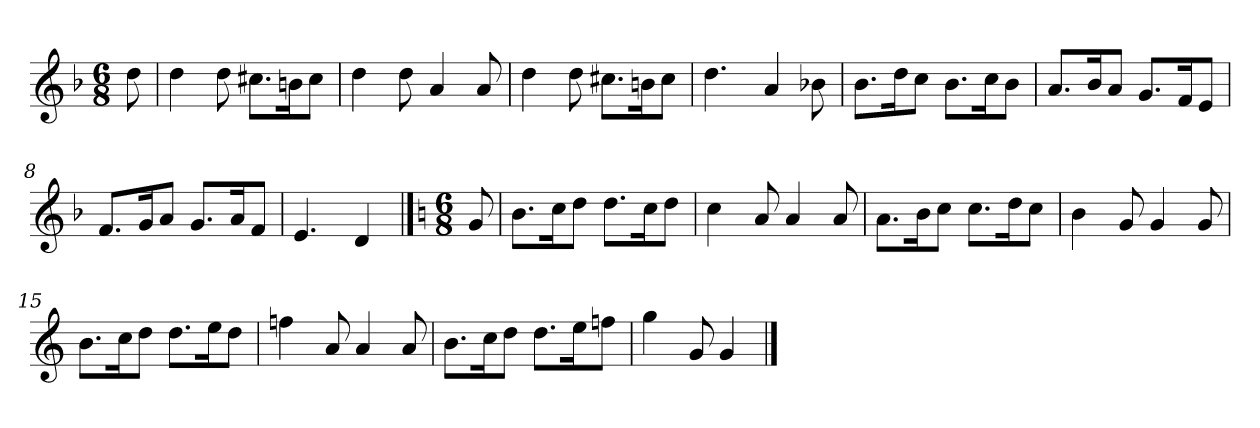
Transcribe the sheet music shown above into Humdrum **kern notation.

**kern
*part1
*staff1
*clefG2
*k[b-]
*d:
*M6/8
*MM180
=1
8dd\
=2
4dd\
8dd\
8.cc#X\L
16bn\K
8cc#\J
=3
4dd\
8dd\
4a/
8a/
=4
4dd\
8dd\
8.cc#X\L
16bn\K
8cc#\J
=5
4.dd\
4a/
8b-X\
=6
8.b-\L
16dd\K
8cc\J
8.b-\L
16cc\K
8b-\J
=7
8.a/L
16b-/K
8a/J
8.g/L
16f/K
8e/J
!!LO:LB:g=z
=8
8.f/L
16g/K
8a/J
8.g/L
16a/K
8f/J
=9
4.e/
4d/
==10
*k[]
*M6/8
*MM180
8g/
=11
8.b\L
16cc\K
8dd\J
8.dd\L
16cc\K
8dd\J
=12
4cc\
8a/
4a/
8a/
=13
8.a\L
16b\K
8cc\J
8.cc\L
16dd\K
8cc\J
=14
4b\
8g/
4g/
8g/
=15
8.b\L
16cc\K
8dd\J
8.dd\L
16ee\K
8dd\J
!!LO:LB:g=z
=16
4ffn\
8a/
4a/
8a/
=17
8.b\L
16cc\K
8dd\J
8.dd\L
16ee\K
8ffn\J
=18
4gg\
8g/
4g/
==
*-
